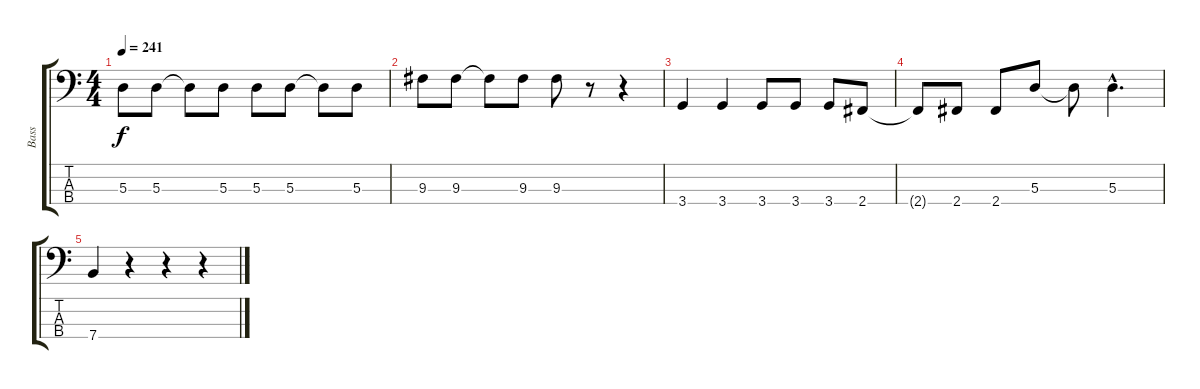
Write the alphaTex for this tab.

\track ("Bass" "Bass") {instrument electricbasspick}
\staff {score tabs}
\tuning (G2 D2 A1 E1) {hide}
\ts (4 4)
\tempo 241
\clef f4
\ks c
5.3.8{dy f} 5.3.8 5.3{t}.8 5.3.8 5.3.8 5.3.8 5.3{t}.8 5.3.8 |
9.3.8 9.3.8 9.3{t}.8 9.3.8 9.3.8 r.8 r.4 |
3.4.4 3.4.4 3.4.8 3.4.8 3.4.8 2.4.8 |
2.4{t}.8 2.4.8 2.4.8 5.3.8 5.3{t}.8 5.3{hac}.4{d} |
7.4.4 r.4 r.4 r.4
